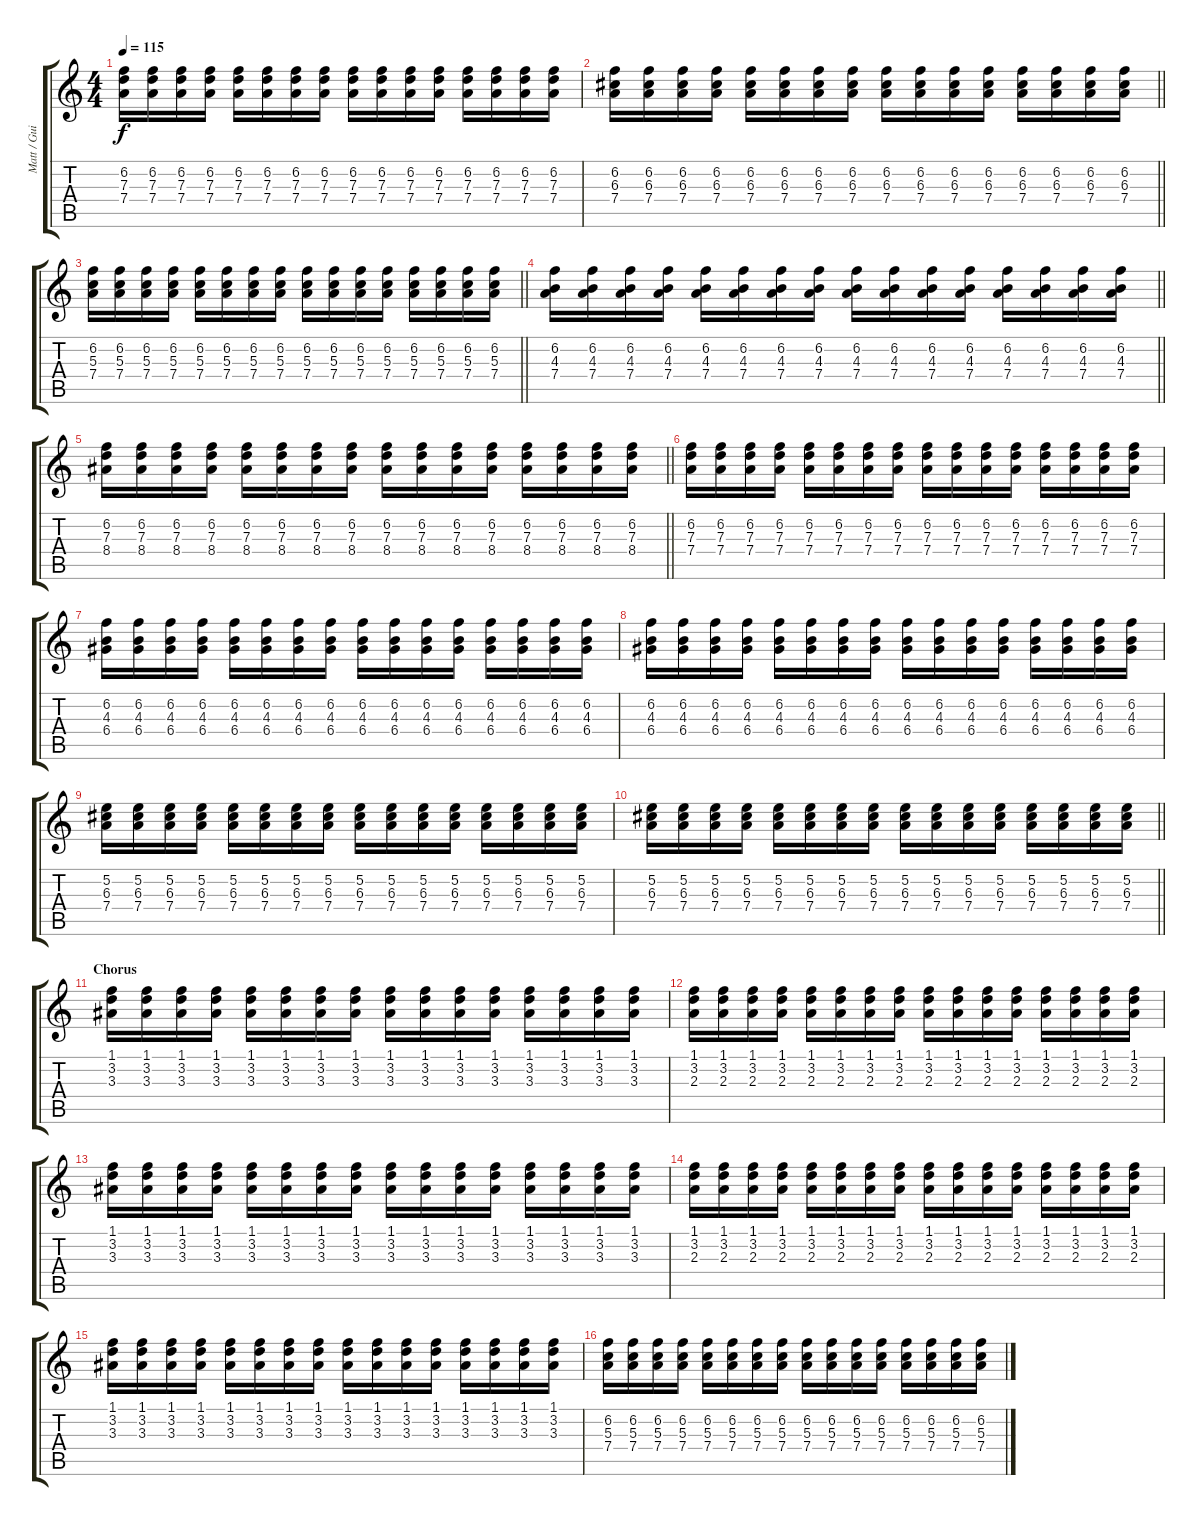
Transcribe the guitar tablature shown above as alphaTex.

\track ("Matt / Guitar" "Matt / Gui") {instrument electricguitarclean}
\staff {score tabs}
\tuning (E4 B3 G3 D3 A2 D2) {hide}
\ts (4 4)
\tempo 115
\clef g2
\ks c
(6.2 7.3 7.4).16{dy f} (6.2 7.3 7.4).16 (6.2 7.3 7.4).16 (6.2 7.3 7.4).16 (6.2 7.3 7.4).16 (6.2 7.3 7.4).16 (6.2 7.3 7.4).16 (6.2 7.3 7.4).16 (6.2 7.3 7.4).16 (6.2 7.3 7.4).16 (6.2 7.3 7.4).16 (6.2 7.3 7.4).16 (6.2 7.3 7.4).16 (6.2 7.3 7.4).16 (6.2 7.3 7.4).16 (6.2 7.3 7.4).16 |
\barLineRight lightlight
(6.2 6.3 7.4).16 (6.2 6.3 7.4).16 (6.2 6.3 7.4).16 (6.2 6.3 7.4).16 (6.2 6.3 7.4).16 (6.2 6.3 7.4).16 (6.2 6.3 7.4).16 (6.2 6.3 7.4).16 (6.2 6.3 7.4).16 (6.2 6.3 7.4).16 (6.2 6.3 7.4).16 (6.2 6.3 7.4).16 (6.2 6.3 7.4).16 (6.2 6.3 7.4).16 (6.2 6.3 7.4).16 (6.2 6.3 7.4).16 |
\barLineRight lightlight
(6.2 5.3 7.4).16 (6.2 5.3 7.4).16 (6.2 5.3 7.4).16 (6.2 5.3 7.4).16 (6.2 5.3 7.4).16 (6.2 5.3 7.4).16 (6.2 5.3 7.4).16 (6.2 5.3 7.4).16 (6.2 5.3 7.4).16 (6.2 5.3 7.4).16 (6.2 5.3 7.4).16 (6.2 5.3 7.4).16 (6.2 5.3 7.4).16 (6.2 5.3 7.4).16 (6.2 5.3 7.4).16 (6.2 5.3 7.4).16 |
\barLineRight lightlight
(6.2 4.3 7.4).16 (6.2 4.3 7.4).16 (6.2 4.3 7.4).16 (6.2 4.3 7.4).16 (6.2 4.3 7.4).16 (6.2 4.3 7.4).16 (6.2 4.3 7.4).16 (6.2 4.3 7.4).16 (6.2 4.3 7.4).16 (6.2 4.3 7.4).16 (6.2 4.3 7.4).16 (6.2 4.3 7.4).16 (6.2 4.3 7.4).16 (6.2 4.3 7.4).16 (6.2 4.3 7.4).16 (6.2 4.3 7.4).16 |
\barLineRight lightlight
(6.2 7.3 8.4).16 (6.2 7.3 8.4).16 (6.2 7.3 8.4).16 (6.2 7.3 8.4).16 (6.2 7.3 8.4).16 (6.2 7.3 8.4).16 (6.2 7.3 8.4).16 (6.2 7.3 8.4).16 (6.2 7.3 8.4).16 (6.2 7.3 8.4).16 (6.2 7.3 8.4).16 (6.2 7.3 8.4).16 (6.2 7.3 8.4).16 (6.2 7.3 8.4).16 (6.2 7.3 8.4).16 (6.2 7.3 8.4).16 |
(6.2 7.3 7.4).16 (6.2 7.3 7.4).16 (6.2 7.3 7.4).16 (6.2 7.3 7.4).16 (6.2 7.3 7.4).16 (6.2 7.3 7.4).16 (6.2 7.3 7.4).16 (6.2 7.3 7.4).16 (6.2 7.3 7.4).16 (6.2 7.3 7.4).16 (6.2 7.3 7.4).16 (6.2 7.3 7.4).16 (6.2 7.3 7.4).16 (6.2 7.3 7.4).16 (6.2 7.3 7.4).16 (6.2 7.3 7.4).16 |
(6.2 4.3 6.4).16 (6.2 4.3 6.4).16 (6.2 4.3 6.4).16 (6.2 4.3 6.4).16 (6.2 4.3 6.4).16 (6.2 4.3 6.4).16 (6.2 4.3 6.4).16 (6.2 4.3 6.4).16 (6.2 4.3 6.4).16 (6.2 4.3 6.4).16 (6.2 4.3 6.4).16 (6.2 4.3 6.4).16 (6.2 4.3 6.4).16 (6.2 4.3 6.4).16 (6.2 4.3 6.4).16 (6.2 4.3 6.4).16 |
(6.2 4.3 6.4).16 (6.2 4.3 6.4).16 (6.2 4.3 6.4).16 (6.2 4.3 6.4).16 (6.2 4.3 6.4).16 (6.2 4.3 6.4).16 (6.2 4.3 6.4).16 (6.2 4.3 6.4).16 (6.2 4.3 6.4).16 (6.2 4.3 6.4).16 (6.2 4.3 6.4).16 (6.2 4.3 6.4).16 (6.2 4.3 6.4).16 (6.2 4.3 6.4).16 (6.2 4.3 6.4).16 (6.2 4.3 6.4).16 |
(5.2 6.3 7.4).16 (5.2 6.3 7.4).16 (5.2 6.3 7.4).16 (5.2 6.3 7.4).16 (5.2 6.3 7.4).16 (5.2 6.3 7.4).16 (5.2 6.3 7.4).16 (5.2 6.3 7.4).16 (5.2 6.3 7.4).16 (5.2 6.3 7.4).16 (5.2 6.3 7.4).16 (5.2 6.3 7.4).16 (5.2 6.3 7.4).16 (5.2 6.3 7.4).16 (5.2 6.3 7.4).16 (5.2 6.3 7.4).16 |
\barLineRight lightlight
(5.2 6.3 7.4).16 (5.2 6.3 7.4).16 (5.2 6.3 7.4).16 (5.2 6.3 7.4).16 (5.2 6.3 7.4).16 (5.2 6.3 7.4).16 (5.2 6.3 7.4).16 (5.2 6.3 7.4).16 (5.2 6.3 7.4).16 (5.2 6.3 7.4).16 (5.2 6.3 7.4).16 (5.2 6.3 7.4).16 (5.2 6.3 7.4).16 (5.2 6.3 7.4).16 (5.2 6.3 7.4).16 (5.2 6.3 7.4).16 |
\section ("" "Chorus")
(1.1 3.2 3.3).16 (1.1 3.2 3.3).16 (1.1 3.2 3.3).16 (1.1 3.2 3.3).16 (1.1 3.2 3.3).16 (1.1 3.2 3.3).16 (1.1 3.2 3.3).16 (1.1 3.2 3.3).16 (1.1 3.2 3.3).16 (1.1 3.2 3.3).16 (1.1 3.2 3.3).16 (1.1 3.2 3.3).16 (1.1 3.2 3.3).16 (1.1 3.2 3.3).16 (1.1 3.2 3.3).16 (1.1 3.2 3.3).16 |
(1.1 3.2 2.3).16 (1.1 3.2 2.3).16 (1.1 3.2 2.3).16 (1.1 3.2 2.3).16 (1.1 3.2 2.3).16 (1.1 3.2 2.3).16 (1.1 3.2 2.3).16 (1.1 3.2 2.3).16 (1.1 3.2 2.3).16 (1.1 3.2 2.3).16 (1.1 3.2 2.3).16 (1.1 3.2 2.3).16 (1.1 3.2 2.3).16 (1.1 3.2 2.3).16 (1.1 3.2 2.3).16 (1.1 3.2 2.3).16 |
(1.1 3.2 3.3).16 (1.1 3.2 3.3).16 (1.1 3.2 3.3).16 (1.1 3.2 3.3).16 (1.1 3.2 3.3).16 (1.1 3.2 3.3).16 (1.1 3.2 3.3).16 (1.1 3.2 3.3).16 (1.1 3.2 3.3).16 (1.1 3.2 3.3).16 (1.1 3.2 3.3).16 (1.1 3.2 3.3).16 (1.1 3.2 3.3).16 (1.1 3.2 3.3).16 (1.1 3.2 3.3).16 (1.1 3.2 3.3).16 |
(1.1 3.2 2.3).16 (1.1 3.2 2.3).16 (1.1 3.2 2.3).16 (1.1 3.2 2.3).16 (1.1 3.2 2.3).16 (1.1 3.2 2.3).16 (1.1 3.2 2.3).16 (1.1 3.2 2.3).16 (1.1 3.2 2.3).16 (1.1 3.2 2.3).16 (1.1 3.2 2.3).16 (1.1 3.2 2.3).16 (1.1 3.2 2.3).16 (1.1 3.2 2.3).16 (1.1 3.2 2.3).16 (1.1 3.2 2.3).16 |
(1.1 3.2 3.3).16 (1.1 3.2 3.3).16 (1.1 3.2 3.3).16 (1.1 3.2 3.3).16 (1.1 3.2 3.3).16 (1.1 3.2 3.3).16 (1.1 3.2 3.3).16 (1.1 3.2 3.3).16 (1.1 3.2 3.3).16 (1.1 3.2 3.3).16 (1.1 3.2 3.3).16 (1.1 3.2 3.3).16 (1.1 3.2 3.3).16 (1.1 3.2 3.3).16 (1.1 3.2 3.3).16 (1.1 3.2 3.3).16 |
(6.2 5.3 7.4).16 (6.2 5.3 7.4).16 (6.2 5.3 7.4).16 (6.2 5.3 7.4).16 (6.2 5.3 7.4).16 (6.2 5.3 7.4).16 (6.2 5.3 7.4).16 (6.2 5.3 7.4).16 (6.2 5.3 7.4).16 (6.2 5.3 7.4).16 (6.2 5.3 7.4).16 (6.2 5.3 7.4).16 (6.2 5.3 7.4).16 (6.2 5.3 7.4).16 (6.2 5.3 7.4).16 (6.2 5.3 7.4).16
